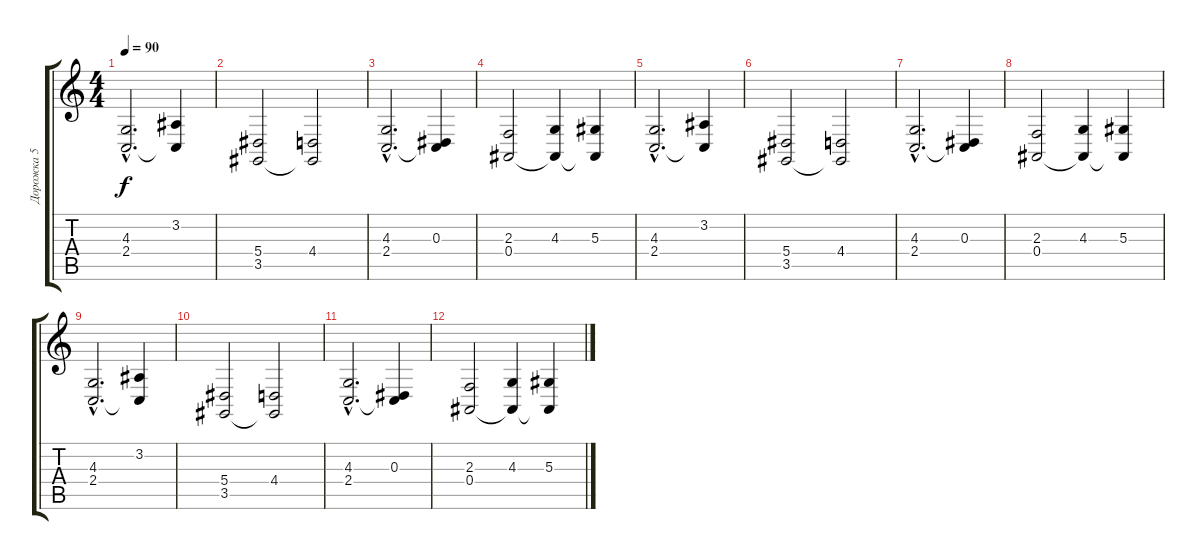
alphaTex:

\track ("Дорожка 5" "Дорожка 5") {instrument stringensemble1}
\staff {score tabs}
\tuning (C4 G3 Eb3 Bb2 F2 C2) {hide}
\ts (4 4)
\tempo 90
\clef g2
\ks c
(4.3{hac} 2.4{hac}).2{d dy f instrument stringensemble1} (3.2 2.4{t}).4 |
(5.4 3.5).2 (4.4 3.5{t}).2 |
(4.3{hac} 2.4{hac}).2{d} (0.3 2.4{t}).4 |
(2.3 0.4).2 (4.3 0.4{t}).4 (5.3 0.4{t}).4 |
(4.3{hac} 2.4{hac}).2{d} (3.2 2.4{t}).4 |
(5.4 3.5).2 (4.4 3.5{t}).2 |
(4.3{hac} 2.4{hac}).2{d} (0.3 2.4{t}).4 |
(2.3 0.4).2 (4.3 0.4{t}).4 (5.3 0.4{t}).4 |
(4.3{hac} 2.4{hac}).2{d} (3.2 2.4{t}).4 |
(5.4 3.5).2 (4.4 3.5{t}).2 |
(4.3{hac} 2.4{hac}).2{d} (0.3 2.4{t}).4 |
(2.3 0.4).2 (4.3 0.4{t}).4 (5.3 0.4{t}).4
